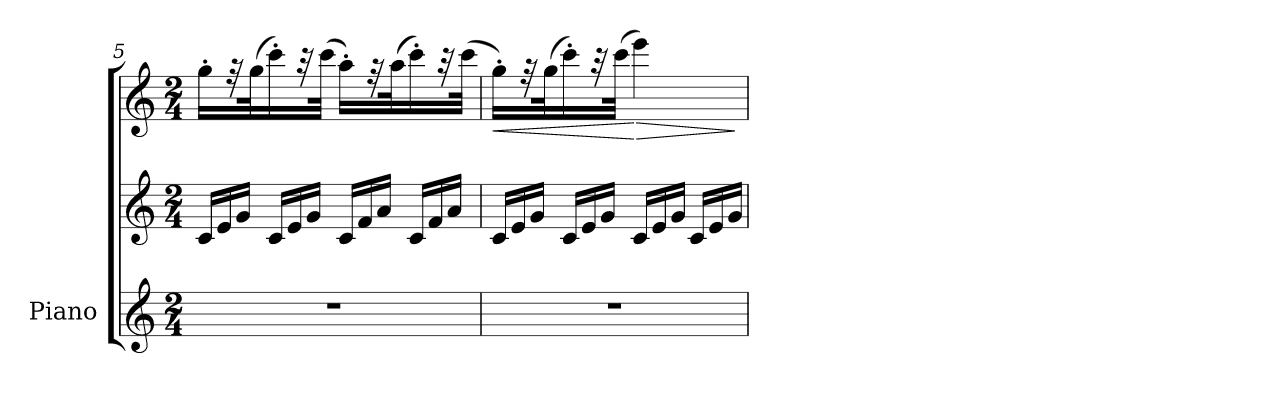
**kern	**kern	**kern	**dynam
*part1	*part1	*part1	*part1
*staff3	*staff2	*staff1	*staff1/2/3
*I"Piano	*	*	*
*I'Pno	*	*	*
!!LO:LB:g=z
*clefG2	*clefG2	*clefG2	*
*k[]	*k[]	*k[]	*
*M2/4	*M2/4	*M2/4	*
*	*Xtuplet	*	*
=5	=5	=5	=5
2r	24c/LL	16gg'\LL	.
.	24e/	.	.
.	.	32r	.
.	24g/JJ	.	.
.	.	(>32gg\K	.
.	24c/LL	16ccc'\)	.
.	24e/	.	.
.	.	32r	.
.	24g/JJ	.	.
.	.	(>32ccc\JJk	.
.	24c/LL	16aa'\LL)	.
.	24f/	.	.
.	.	32r	.
.	24a/JJ	.	.
.	.	(>32aa\K	.
.	24c/LL	16ccc'\)	.
.	24f/	.	.
.	.	32r	.
.	24a/JJ	.	.
.	.	(>32ccc\JJk	.
=6	=6	=6	=6
!	!	!	!LO:HP:b
2r	24c/LL	16gg'\LL)	<
.	24e/	.	.
.	.	32r	.
.	24g/JJ	.	.
.	.	(>32gg\K	.
.	24c/LL	16ccc'\)	.
.	24e/	.	.
.	.	32r	.
.	24g/JJ	.	.
.	.	(>32ccc\JJk	.
!	!	!	!LO:HP:n=1:b
.	24c/LL	4eee\)	[ >
.	24e/	.	.
.	24g/JJ	.	.
.	24c/LL	.	.
.	24e/	.	.
.	24g/JJ	.	.
.	.	.	]
=	=	=	=
*-	*-	*-	*-
